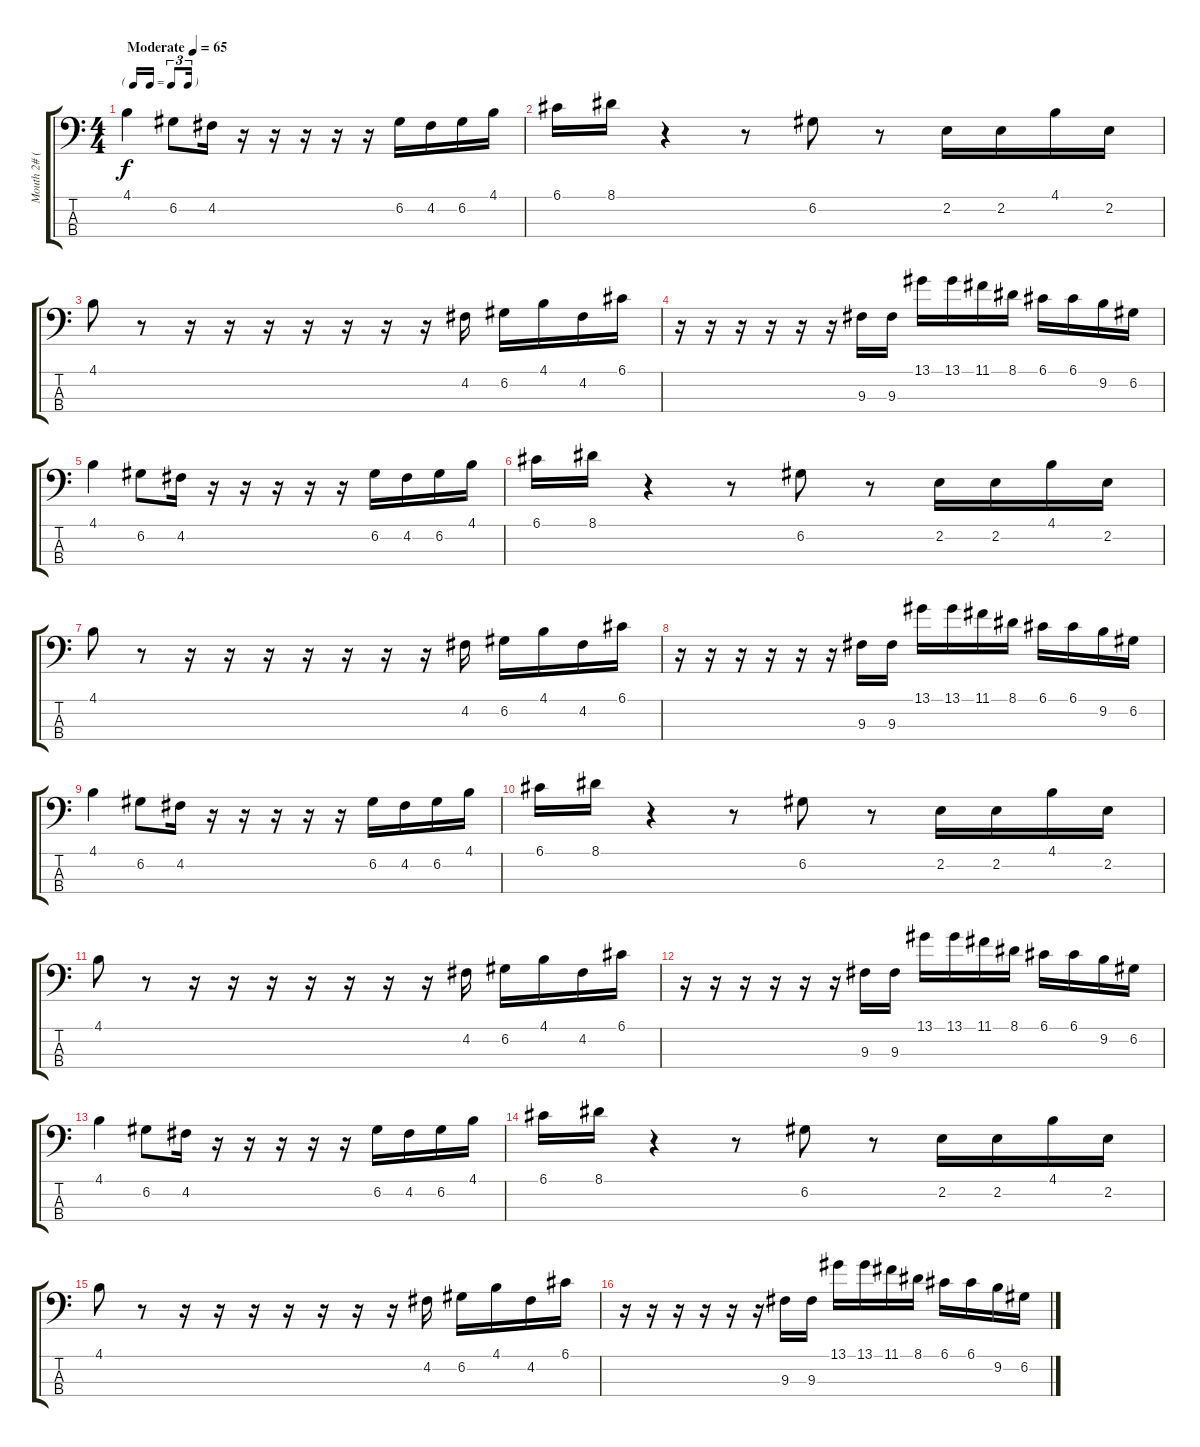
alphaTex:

\track ("Mouth 2# (bass)" "Mouth 2# (") {instrument acousticbass}
\staff {score tabs}
\tuning (G2 D2 A1 E1) {hide}
\ts (4 4)
\tf triplet16th
\tempo (65 "Moderate")
\clef f4
\ks c
4.1.4{dy f instrument acousticbass} 6.2.8 4.2.16 r.16 r.16 r.16 r.16 r.16 6.2.16 4.2.16 6.2.16 4.1.16 |
6.1.16 8.1.16 r.4 r.8 6.2.8 r.8 2.2.16 2.2.16 4.1.16 2.2.16 |
4.1.8 r.8 r.16 r.16 r.16 r.16 r.16 r.16 r.16 4.2.16 6.2.16 4.1.16 4.2.16 6.1.16 |
r.16 r.16 r.16 r.16 r.16 r.16 9.3.16 9.3.16 13.1.16 13.1.16 11.1.16 8.1.16 6.1.16 6.1.16 9.2.16 6.2.16 |
4.1.4 6.2.8 4.2.16 r.16 r.16 r.16 r.16 r.16 6.2.16 4.2.16 6.2.16 4.1.16 |
6.1.16 8.1.16 r.4 r.8 6.2.8 r.8 2.2.16 2.2.16 4.1.16 2.2.16 |
4.1.8 r.8 r.16 r.16 r.16 r.16 r.16 r.16 r.16 4.2.16 6.2.16 4.1.16 4.2.16 6.1.16 |
r.16 r.16 r.16 r.16 r.16 r.16 9.3.16 9.3.16 13.1.16 13.1.16 11.1.16 8.1.16 6.1.16 6.1.16 9.2.16 6.2.16 |
4.1.4 6.2.8 4.2.16 r.16 r.16 r.16 r.16 r.16 6.2.16 4.2.16 6.2.16 4.1.16 |
6.1.16 8.1.16 r.4 r.8 6.2.8 r.8 2.2.16 2.2.16 4.1.16 2.2.16 |
4.1.8 r.8 r.16 r.16 r.16 r.16 r.16 r.16 r.16 4.2.16 6.2.16 4.1.16 4.2.16 6.1.16 |
r.16 r.16 r.16 r.16 r.16 r.16 9.3.16 9.3.16 13.1.16 13.1.16 11.1.16 8.1.16 6.1.16 6.1.16 9.2.16 6.2.16 |
4.1.4 6.2.8 4.2.16 r.16 r.16 r.16 r.16 r.16 6.2.16 4.2.16 6.2.16 4.1.16 |
6.1.16 8.1.16 r.4 r.8 6.2.8 r.8 2.2.16 2.2.16 4.1.16 2.2.16 |
4.1.8 r.8 r.16 r.16 r.16 r.16 r.16 r.16 r.16 4.2.16 6.2.16 4.1.16 4.2.16 6.1.16 |
r.16 r.16 r.16 r.16 r.16 r.16 9.3.16 9.3.16 13.1.16 13.1.16 11.1.16 8.1.16 6.1.16 6.1.16 9.2.16 6.2.16
